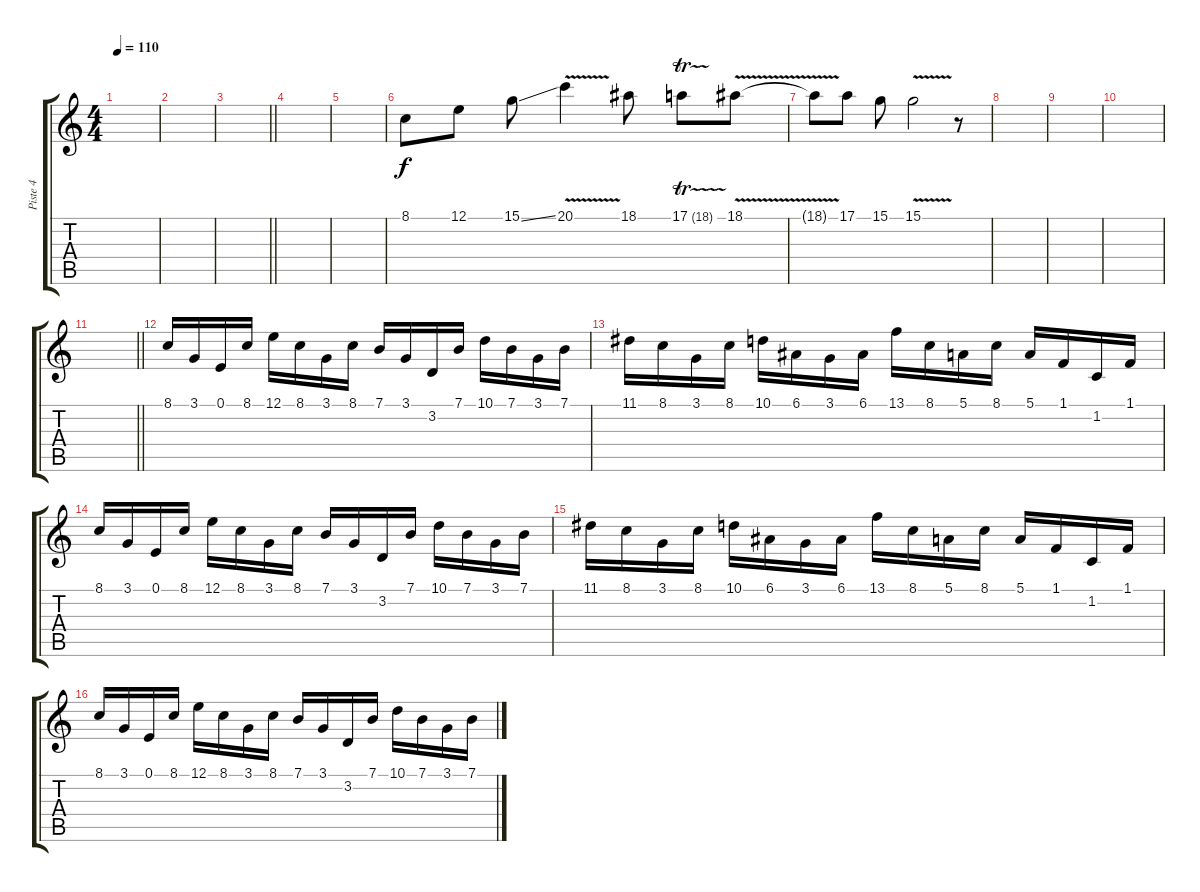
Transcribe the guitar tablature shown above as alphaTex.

\track ("Piste 4" "Piste 4") {instrument synthbrass1}
\staff {score tabs}
\tuning (E4 B3 G3 D3 A2 E2) {hide}
\ts (4 4)
\tempo 110
\clef g2
\ks c
|
|
\barLineRight lightlight
|
\section ("" "")
|
|
8.1.8 12.1.8 15.1{ss}.8 20.1{v}.4 18.1.8 17.1{tr (18 32)}.8 18.1{v}.8 |
18.1{t}.8 17.1.8 15.1.8 15.1{v}.2 r.8 |
|
|
|
\barLineRight lightlight
|
\section ("" "")
8.1.16{instrument synthbrass1} 3.1.16 0.1.16 8.1.16 12.1.16 8.1.16 3.1.16 8.1.16 7.1.16 3.1.16 3.2.16 7.1.16 10.1.16 7.1.16 3.1.16 7.1.16 |
11.1.16 8.1.16 3.1.16 8.1.16 10.1.16 6.1.16 3.1.16 6.1.16 13.1.16 8.1.16 5.1.16 8.1.16 5.1.16 1.1.16 1.2.16 1.1.16 |
8.1.16 3.1.16 0.1.16 8.1.16 12.1.16 8.1.16 3.1.16 8.1.16 7.1.16 3.1.16 3.2.16 7.1.16 10.1.16 7.1.16 3.1.16 7.1.16 |
11.1.16 8.1.16 3.1.16 8.1.16 10.1.16 6.1.16 3.1.16 6.1.16 13.1.16 8.1.16 5.1.16 8.1.16 5.1.16 1.1.16 1.2.16 1.1.16 |
8.1.16 3.1.16 0.1.16 8.1.16 12.1.16 8.1.16 3.1.16 8.1.16 7.1.16 3.1.16 3.2.16 7.1.16 10.1.16 7.1.16 3.1.16 7.1.16
